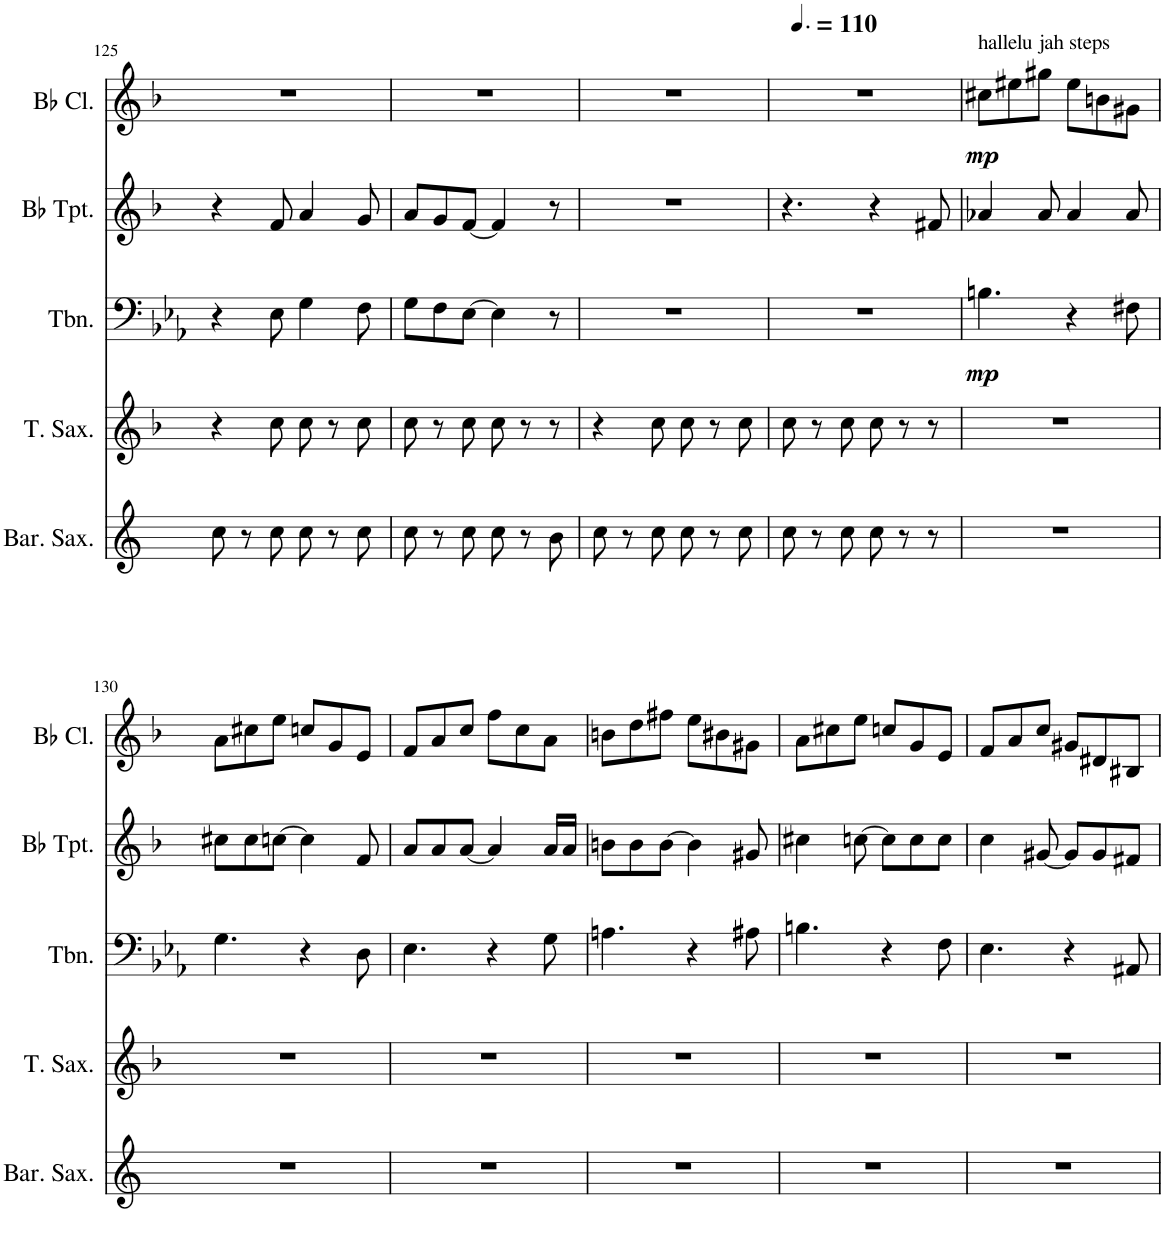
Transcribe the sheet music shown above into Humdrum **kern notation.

**kern	**kern	**kern	**dynam	**kern	**kern	**dynam
*part5	*part4	*part3	*part3	*part2	*part1	*part1
*staff5	*staff4	*staff3	*staff3	*staff2	*staff1	*staff1
*I"Baritone Saxophone	*I"Tenor Saxophone	*I"Trombone	*	*I"Bb Trumpet	*I"Bb Clarinet	*
*I'Bar. Sax.	*I'T. Sax.	*I'Tbn.	*	*I'Bb Tpt.	*I'Bb Cl.	*
!!LO:PB:g=z
*clefG2	*clefG2	*clefF4	*	*clefG2	*clefG2	*
*ITrd12c21	*ITrd8c14	*	*	*ITrd1c2	*ITrd1c2	*
*k[]	*k[b-]	*k[b-e-a-]	*	*k[b-]	*k[b-]	*
*M6/8	*M6/8	*M6/8	*	*M6/8	*M6/8	*
=125	=125	=125	=125	=125	=125	=125
8cc\	4r	4r	.	4r	2.r	.
8r	.	.	.	.	.	.
8cc\	8cc\	8E-\	.	8f/	.	.
8cc\	8cc\	4G\	.	4a/	.	.
8r	8r	.	.	.	.	.
8cc\	8cc\	8F\	.	8g/	.	.
=126	=126	=126	=126	=126	=126	=126
8cc\	8cc\	8G\L	.	8a/L	2.r	.
8r	8r	8F\	.	8g/	.	.
8cc\	8cc\	[8E-\J	.	[8f/J	.	.
8cc\	8cc\	4E-\]	.	4f/]	.	.
8r	8r	.	.	.	.	.
8b\	8r	8r	.	8r	.	.
=127	=127	=127	=127	=127	=127	=127
8cc\	4r	2.r	.	2.r	2.r	.
8r	.	.	.	.	.	.
8cc\	8cc\	.	.	.	.	.
8cc\	8cc\	.	.	.	.	.
8r	8r	.	.	.	.	.
8cc\	8cc\	.	.	.	.	.
=128	=128	=128	=128	=128	=128	=128
*	*	*	*	*	*MM165	*
8cc\	8cc\	2.r	.	4.r	2.r	.
8r	8r	.	.	.	.	.
8cc\	8cc\	.	.	.	.	.
8cc\	8cc\	.	.	4r	.	.
8r	8r	.	.	.	.	.
8r	8r	.	.	8f#X/	.	.
=129	=129	=129	=129	=129	=129	=129
!	!	!	!	!	!LO:TX:a:t=hallelu jah steps	!
!	!	!	!LO:DY:b	!	!	!LO:DY:b
2.r	2.r	4.Bn\	mp	4a-X/	8cc#X\L	mp
.	.	.	.	.	8ee#X\	.
.	.	.	.	8a-/	8gg#X\J	.
.	.	4r	.	4a-/	8ee#\L	.
.	.	.	.	.	8bn\	.
.	.	8F#X\	.	8a-/	8g#X\J	.
!!LO:LB:g=z
=130	=130	=130	=130	=130	=130	=130
2.r	2.r	4.G\	.	8cc#X\L	8a\L	.
.	.	.	.	8cc#\	8cc#X\	.
.	.	.	.	[8ccn\J	8ee\J	.
.	.	4r	.	4cc\]	8ccn/L	.
.	.	.	.	.	8g/	.
.	.	8D\	.	8f/	8e/J	.
=131	=131	=131	=131	=131	=131	=131
2.r	2.r	4.E-\	.	8a/L	8f/L	.
.	.	.	.	8a/	8a/	.
.	.	.	.	[8a/J	8cc/J	.
.	.	4r	.	4a/]	8ff\L	.
.	.	.	.	.	8cc\	.
.	.	8G\	.	16a/LL	8a\J	.
.	.	.	.	16a/JJ	.	.
=132	=132	=132	=132	=132	=132	=132
2.r	2.r	4.An\	.	8bn\L	8bn\L	.
.	.	.	.	8b\	8dd\	.
.	.	.	.	[8b\J	8ff#X\J	.
.	.	4r	.	4b\]	8ee\L	.
.	.	.	.	.	8b#X\	.
.	.	8A#X\	.	8g#X/	8g#X\J	.
=133	=133	=133	=133	=133	=133	=133
2.r	2.r	4.Bn\	.	4cc#X\	8a\L	.
.	.	.	.	.	8cc#X\	.
.	.	.	.	[8ccn\	8ee\J	.
.	.	4r	.	8cc\L]	8ccn/L	.
.	.	.	.	8cc\	8g/	.
.	.	8F\	.	8cc\J	8e/J	.
=134	=134	=134	=134	=134	=134	=134
2.r	2.r	4.E-\	.	4cc\	8f/L	.
.	.	.	.	.	8a/	.
.	.	.	.	[8g#X/	8cc/J	.
.	.	4r	.	8g#/L]	8g#X/L	.
.	.	.	.	8g#/	8d#X/	.
.	.	8AA#X/	.	8f#X/J	8B#X/J	.
=	=	=	=	=	=	=
*-	*-	*-	*-	*-	*-	*-
